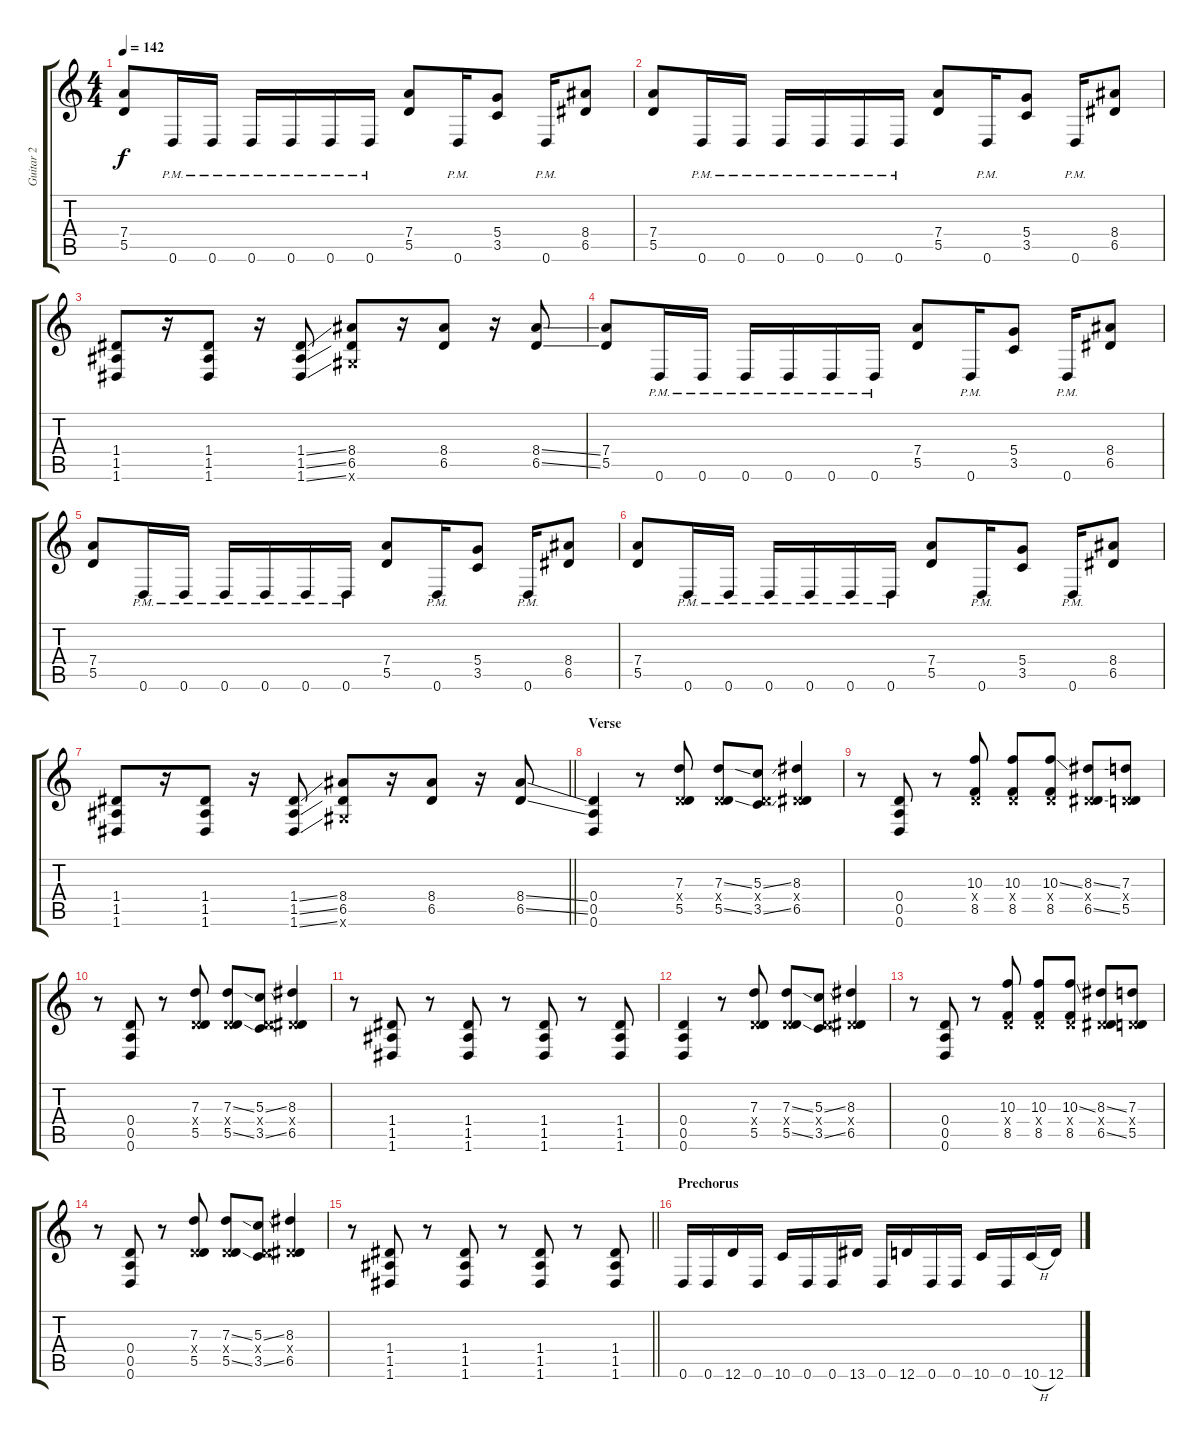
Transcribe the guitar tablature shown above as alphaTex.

\track ("Guitar 2" "Guitar 2") {instrument electricguitarjazz}
\staff {score tabs}
\tuning (E4 B3 G3 D3 A2 D2) {hide}
\ts (4 4)
\tempo 142
\clef g2
\ks c
(7.4 5.5).8{dy f} 0.6{pm}.16 0.6{pm}.16 0.6{pm}.16 0.6{pm}.16 0.6{pm}.16 0.6{pm}.16 (7.4 5.5).8 0.6{pm}.16 (5.4 3.5).8 0.6{pm}.16 (8.4 6.5).8 |
(7.4 5.5).8 0.6{pm}.16 0.6{pm}.16 0.6{pm}.16 0.6{pm}.16 0.6{pm}.16 0.6{pm}.16 (7.4 5.5).8 0.6{pm}.16 (5.4 3.5).8 0.6{pm}.16 (8.4 6.5).8 |
(1.4 1.5 1.6).8 r.16 (1.4 1.5 1.6).8 r.16 (1.4{ss} 1.5{ss} 1.6{ss}).8 (8.4 6.5 6.6{x}).8 r.16 (8.4 6.5).8 r.16 (8.4{ss} 6.5{ss}).8 |
(7.4 5.5).8 0.6{pm}.16 0.6{pm}.16 0.6{pm}.16 0.6{pm}.16 0.6{pm}.16 0.6{pm}.16 (7.4 5.5).8 0.6{pm}.16 (5.4 3.5).8 0.6{pm}.16 (8.4 6.5).8 |
(7.4 5.5).8 0.6{pm}.16 0.6{pm}.16 0.6{pm}.16 0.6{pm}.16 0.6{pm}.16 0.6{pm}.16 (7.4 5.5).8 0.6{pm}.16 (5.4 3.5).8 0.6{pm}.16 (8.4 6.5).8 |
(7.4 5.5).8 0.6{pm}.16 0.6{pm}.16 0.6{pm}.16 0.6{pm}.16 0.6{pm}.16 0.6{pm}.16 (7.4 5.5).8 0.6{pm}.16 (5.4 3.5).8 0.6{pm}.16 (8.4 6.5).8 |
\barLineRight lightlight
(1.4 1.5 1.6).8 r.16 (1.4 1.5 1.6).8 r.16 (1.4{ss} 1.5{ss} 1.6{ss}).8 (8.4 6.5 6.6{x}).8 r.16 (8.4 6.5).8 r.16 (8.4{ss} 6.5{ss}).8 |
\section ("" "Verse")
(0.4 0.5 0.6).4 r.8 (7.3 0.4{x} 5.5).8 (7.3{ss} 0.4{x} 5.5{ss}).8 (5.3{ss} 0.4{x} 3.5{ss}).8 (8.3 0.4{x} 6.5).4 |
r.8 (0.4 0.5 0.6).8 r.8 (10.3 0.4{x} 8.5).8 (10.3 0.4{x} 8.5).8 (10.3{ss} 0.4{x} 8.5).8 (8.3{ss} 0.4{x} 6.5{ss}).8 (7.3 0.4{x} 5.5).8 |
r.8 (0.4 0.5 0.6).8 r.8 (7.3 0.4{x} 5.5).8 (7.3{ss} 0.4{x} 5.5{ss}).8 (5.3{ss} 0.4{x} 3.5{ss}).8 (8.3 0.4{x} 6.5).4 |
r.8 (1.4 1.5 1.6).8 r.8 (1.4 1.5 1.6).8 r.8 (1.4 1.5 1.6).8 r.8 (1.4 1.5 1.6).8 |
(0.4 0.5 0.6).4 r.8 (7.3 0.4{x} 5.5).8 (7.3{ss} 0.4{x} 5.5{ss}).8 (5.3{ss} 0.4{x} 3.5{ss}).8 (8.3 0.4{x} 6.5).4 |
r.8 (0.4 0.5 0.6).8 r.8 (10.3 0.4{x} 8.5).8 (10.3 0.4{x} 8.5).8 (10.3{ss} 0.4{x} 8.5).8 (8.3{ss} 0.4{x} 6.5{ss}).8 (7.3 0.4{x} 5.5).8 |
r.8 (0.4 0.5 0.6).8 r.8 (7.3 0.4{x} 5.5).8 (7.3{ss} 0.4{x} 5.5{ss}).8 (5.3{ss} 0.4{x} 3.5{ss}).8 (8.3 0.4{x} 6.5).4 |
\barLineRight lightlight
r.8 (1.4 1.5 1.6).8 r.8 (1.4 1.5 1.6).8 r.8 (1.4 1.5 1.6).8 r.8 (1.4 1.5 1.6).8 |
\section ("" "Prechorus")
0.6.16 0.6.16 12.6.16 0.6.16 10.6.16 0.6.16 0.6.16 13.6.16 0.6.16 12.6.16 0.6.16 0.6.16 10.6.16 0.6.16 10.6{h}.16 12.6.16
